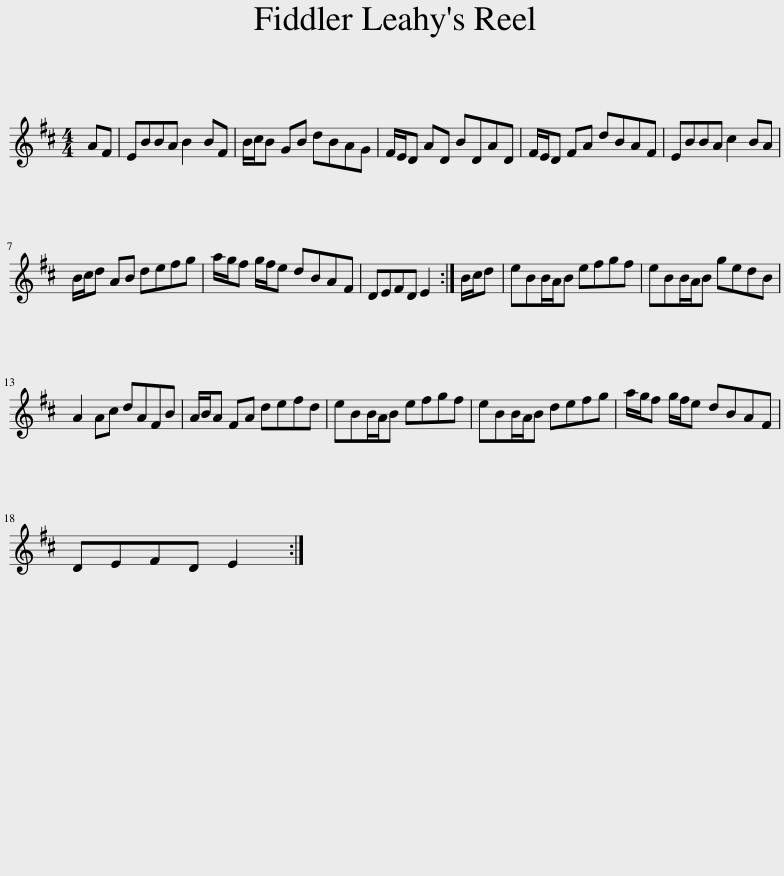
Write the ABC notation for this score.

X:1
L:1/8
M:4/4
I:linebreak $
K:D
V:1 treble
V:1
 AF | EBBA B2 BF | B/c/B GB dBAG | F/E/D AD BDAD | F/E/D FA dBAF | %5
 EBBA c2 BA |$ B/c/d AB defg | a/g/f g/f/e dBAF | DEFD E2 :| B/c/d | %10
 eBB/A/B efgf | eBB/A/B gedB |$ A2 Ac dAFB | A/B/A FA defd | eBB/A/B efgf | %15
 eBB/A/B defg | a/g/f g/f/e dBAF |$ DEFD E2 :| %18
